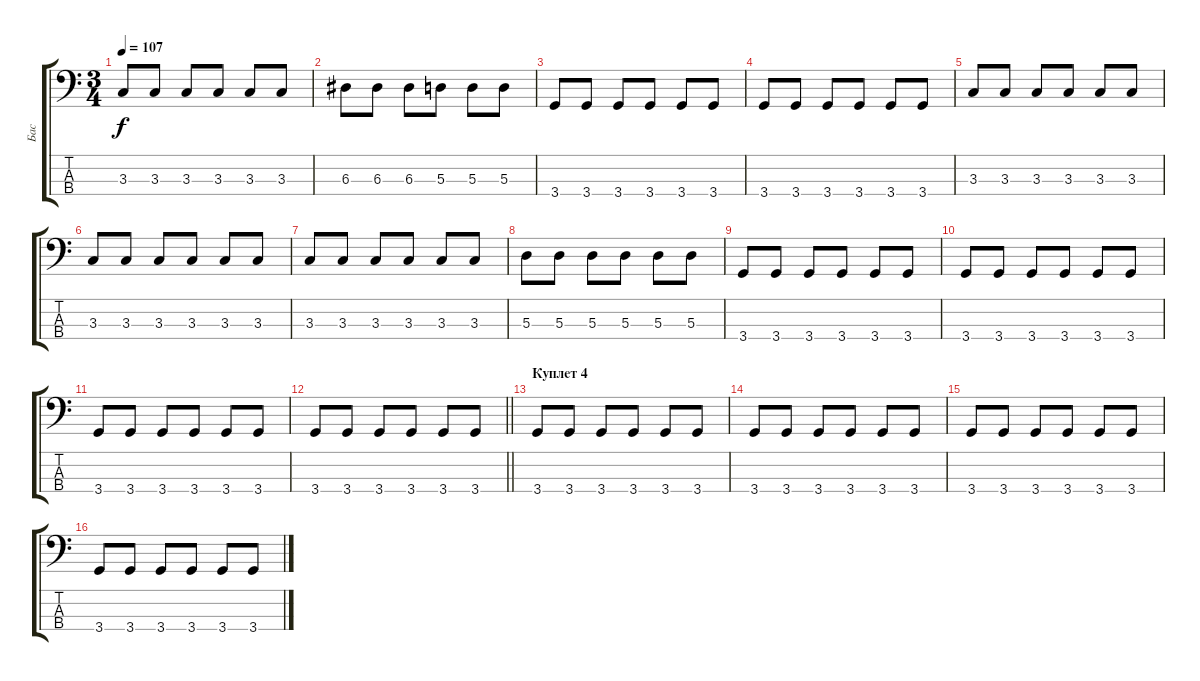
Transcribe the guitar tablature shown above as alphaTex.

\track ("Бас" "Бас") {instrument electricbassfinger}
\staff {score tabs}
\tuning (G2 D2 A1 E1) {hide}
\ts (3 4)
\tempo 107
\clef f4
\ks c
3.3.8{dy f} 3.3.8 3.3.8 3.3.8 3.3.8 3.3.8 |
6.3.8 6.3.8 6.3.8 5.3.8 5.3.8 5.3.8 |
3.4.8 3.4.8 3.4.8 3.4.8 3.4.8 3.4.8 |
3.4.8 3.4.8 3.4.8 3.4.8 3.4.8 3.4.8 |
3.3.8 3.3.8 3.3.8 3.3.8 3.3.8 3.3.8 |
3.3.8 3.3.8 3.3.8 3.3.8 3.3.8 3.3.8 |
3.3.8 3.3.8 3.3.8 3.3.8 3.3.8 3.3.8 |
5.3.8 5.3.8 5.3.8 5.3.8 5.3.8 5.3.8 |
3.4.8 3.4.8 3.4.8 3.4.8 3.4.8 3.4.8 |
3.4.8 3.4.8 3.4.8 3.4.8 3.4.8 3.4.8 |
3.4.8 3.4.8 3.4.8 3.4.8 3.4.8 3.4.8 |
\barLineRight lightlight
3.4.8 3.4.8 3.4.8 3.4.8 3.4.8 3.4.8 |
\section ("" "Куплет 4")
3.4.8 3.4.8 3.4.8 3.4.8 3.4.8 3.4.8 |
3.4.8 3.4.8 3.4.8 3.4.8 3.4.8 3.4.8 |
3.4.8 3.4.8 3.4.8 3.4.8 3.4.8 3.4.8 |
3.4.8 3.4.8 3.4.8 3.4.8 3.4.8 3.4.8
